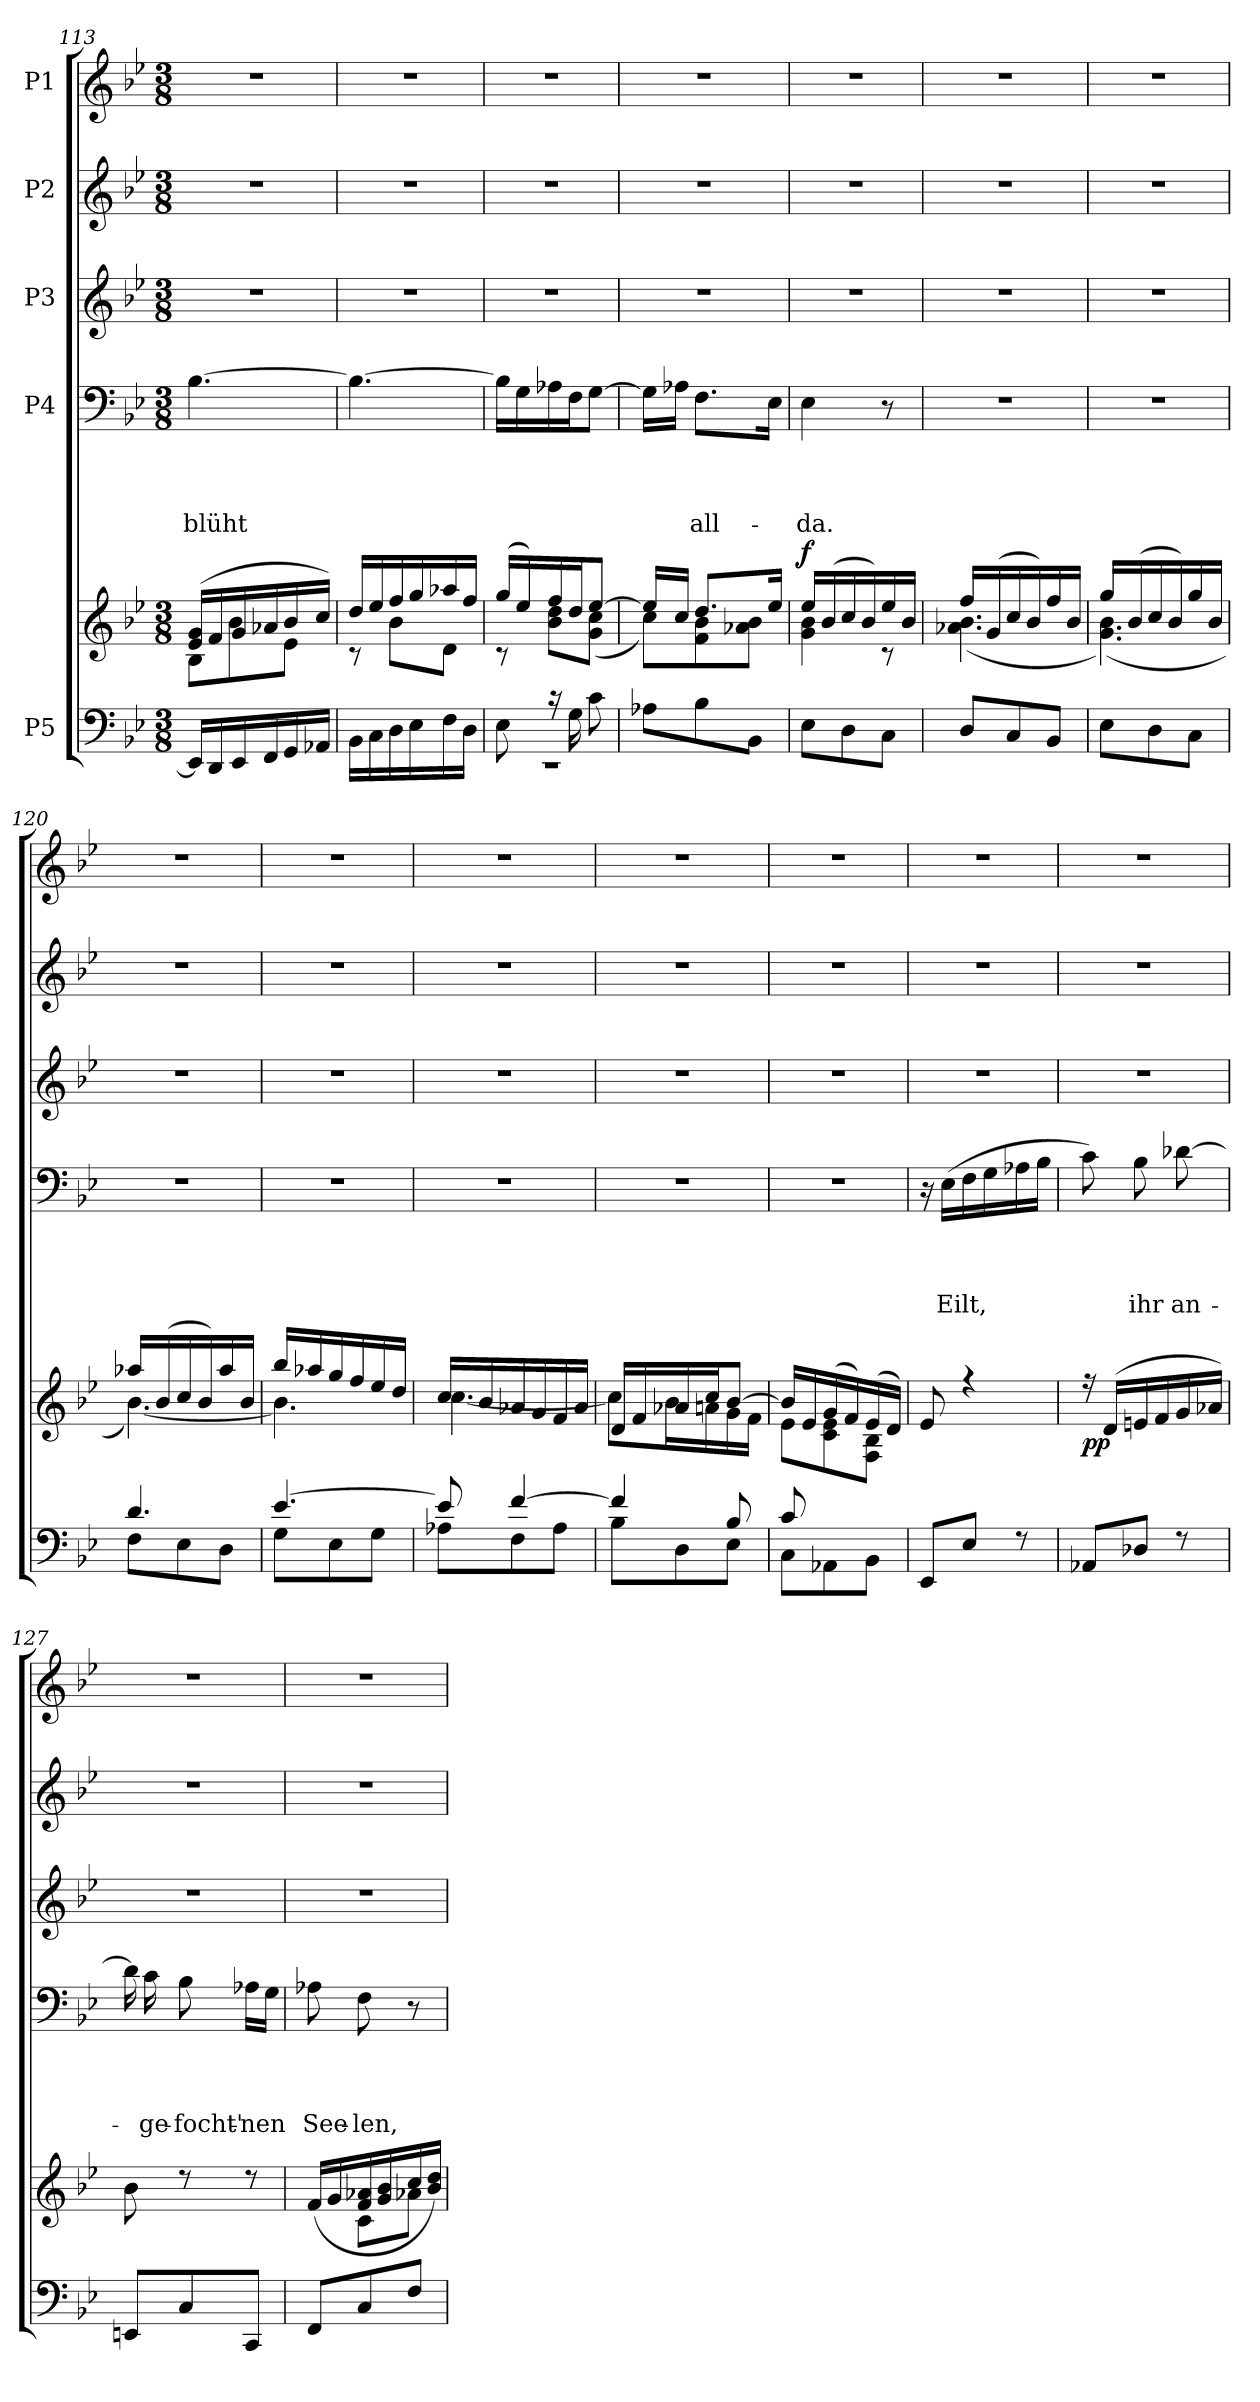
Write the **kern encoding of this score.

**kern	**kern	**dynam	**kern	**text	**text	**text	**text	**kern	**kern	**kern
*part5	*part5	*part5	*part4	*part4	*part4	*part4	*part4	*part3	*part2	*part1
*staff6	*staff5	*staff5/6	*staff4	*staff4	*staff4	*staff4	*staff4	*staff3	*staff2	*staff1
*I"P5	*	*	*I"P4	*	*	*	*	*I"P3	*I"P2	*I"P1
*clefF4	*clefG2	*	*clefF4	*	*	*	*	*clefG2	*clefG2	*clefG2
*	*	*	*	*	*	*	*	*ITrd7c12	*	*
*k[b-e-]	*k[b-e-]	*	*k[b-e-]	*	*	*	*	*k[b-e-]	*k[b-e-]	*k[b-e-]
*B-:	*B-:	*	*B-:	*	*	*	*	*B-:	*B-:	*B-:
*M3/8	*M3/8	*	*M3/8	*	*	*	*	*M3/8	*M3/8	*M3/8
=113	=113	=113	=113	=113	=113	=113	=113	=113	=113	=113
*^	*^	*	*	*	*	*	*	*	*	*
!	!	!	!	!	!	!	!	!	!LO:LY:b	!LO:N:vis=1	!	!
16EE-/LL]	4.ryy	(>16e-/ 16g/LL	8B-\L	.	[>4.B-\	.	.	.	blüht	4.r	4.r	4.r
16DD/	.	16f/	.	.	.	.	.	.	.	.	.	.
16EE-/	.	16g/	8b-\	.	.	.	.	.	.	.	.	.
16FF/	.	16a-X/	.	.	.	.	.	.	.	.	.	.
16GG/	.	16b-/	8e-\J	.	.	.	.	.	.	.	.	.
16AA-X/JJ	.	16cc/JJ)	.	.	.	.	.	.	.	.	.	.
=114	=114	=114	=114	=114	=114	=114	=114	=114	=114	=114	=114	=114
!	!	!	!	!	!	!	!	!	!	!LO:N:vis=1	!	!
16BB-\LL	4.ryy	16dd/LL	8rc	.	4.B-\_	.	.	.	.	4.r	4.r	4.r
16C\	.	16ee-/	.	.	.	.	.	.	.	.	.	.
16D\	.	16ff/	8b-\L	.	.	.	.	.	.	.	.	.
16E-\	.	16gg/	.	.	.	.	.	.	.	.	.	.
16F\	.	16aa-X/	8d\J	.	.	.	.	.	.	.	.	.
16D\JJ	.	16ff/JJ	.	.	.	.	.	.	.	.	.	.
=115	=115	=115	=115	=115	=115	=115	=115	=115	=115	=115	=115	=115
!	!LO:N:vis=1	!	!	!	!	!	!	!	!	!LO:N:vis=1	!	!
8E-\	4.rEE	(>16gg/LL	8rc	.	16B-\LL]	.	.	.	.	4.r	4.r	4.r
.	.	16ee-/)	.	.	16G\	.	.	.	.	.	.	.
16rc	.	16ff/	8b-\ 8dd\L	.	16A-X\	.	.	.	.	.	.	.
16G\	.	16dd/J	.	.	16F\J	.	.	.	.	.	.	.
8c\	.	[>8ee-/J	(<8g\ 8cc\J	.	[>8G\J	.	.	.	.	.	.	.
=116	=116	=116	=116	=116	=116	=116	=116	=116	=116	=116	=116	=116
!	!	!	!	!	!	!	!	!	!	!LO:N:vis=1	!	!
8A-X\L	4.ryy	16ee-/LL]	8cc\L)	.	16G\LL]	.	.	.	.	4.r	4.r	4.r
.	.	16cc/JJ	.	.	16A-X\JJ	.	.	.	.	.	.	.
!	!	!	!	!	!	!	!	!	!LO:LY:b	!	!	!
8B-\	.	8.dd/L	8f\ 8b-\	.	8.F\L	.	.	.	all-	.	.	.
8BB-\J	.	.	8a-X\ 8b-\J	.	.	.	.	.	.	.	.	.
.	.	16ee-/Jk	.	.	16E-\Jk	.	.	.	.	.	.	.
=117	=117	=117	=117	=117	=117	=117	=117	=117	=117	=117	=117	=117
!	!	!	!	!LO:DY:a	!	!	!	!	!LO:LY:b	!LO:N:vis=1	!	!
8E-\L	4.ryy	16ee-/LL	4g\ 4b-\	f	4E-\	.	.	.	-da.	4.r	4.r	4.r
.	.	(>16b-/	.	.	.	.	.	.	.	.	.	.
8D\	.	16cc/	.	.	.	.	.	.	.	.	.	.
.	.	16b-/)	.	.	.	.	.	.	.	.	.	.
8C\J	.	16ee-/	8rc	.	8r	.	.	.	.	.	.	.
.	.	16b-/JJ	.	.	.	.	.	.	.	.	.	.
!!LO:PB:g=z
=118	=118	=118	=118	=118	=118	=118	=118	=118	=118	=118	=118	=118
!	!	!	!	!	!LO:N:vis=1	!	!	!	!	!LO:N:vis=1	!	!
8D/L	4.ryy	16ff/LL	(<4.a-X\ 4.b-\	.	4.r	.	.	.	.	4.r	4.r	4.r
.	.	(>16g/	.	.	.	.	.	.	.	.	.	.
8C/	.	16cc/	.	.	.	.	.	.	.	.	.	.
.	.	16b-/)	.	.	.	.	.	.	.	.	.	.
8BB-/J	.	16ff/	.	.	.	.	.	.	.	.	.	.
.	.	16b-/JJ	.	.	.	.	.	.	.	.	.	.
=119	=119	=119	=119	=119	=119	=119	=119	=119	=119	=119	=119	=119
!	!	!	!	!	!LO:N:vis=1	!	!	!	!	!LO:N:vis=1	!	!
8E-\L	4.ryy	16gg/LL	(<4.g\ 4.b-\)	.	4.r	.	.	.	.	4.r	4.r	4.r
.	.	(>16b-/	.	.	.	.	.	.	.	.	.	.
8D\	.	16cc/	.	.	.	.	.	.	.	.	.	.
.	.	16b-/)	.	.	.	.	.	.	.	.	.	.
8C\J	.	16gg/	.	.	.	.	.	.	.	.	.	.
.	.	16b-/JJ	.	.	.	.	.	.	.	.	.	.
=120	=120	=120	=120	=120	=120	=120	=120	=120	=120	=120	=120	=120
!	!	!	!	!	!LO:N:vis=1	!	!	!	!	!LO:N:vis=1	!	!
4.d/	8F\L	16aa-X/LL	[<4.b-\)	.	4.r	.	.	.	.	4.r	4.r	4.r
.	.	(>16b-/	.	.	.	.	.	.	.	.	.	.
.	8E-\	16cc/	.	.	.	.	.	.	.	.	.	.
.	.	16b-/)	.	.	.	.	.	.	.	.	.	.
.	8D\J	16aa-/	.	.	.	.	.	.	.	.	.	.
.	.	16b-/JJ	.	.	.	.	.	.	.	.	.	.
=121	=121	=121	=121	=121	=121	=121	=121	=121	=121	=121	=121	=121
!	!	!	!	!	!LO:N:vis=1	!	!	!	!	!LO:N:vis=1	!	!
[>4.e-/	8G\L	16bb-/LL	4.b-\]	.	4.r	.	.	.	.	4.r	4.r	4.r
.	.	16aa-X/	.	.	.	.	.	.	.	.	.	.
.	8E-\	16gg/	.	.	.	.	.	.	.	.	.	.
.	.	16ff/	.	.	.	.	.	.	.	.	.	.
.	8G\J	16ee-/	.	.	.	.	.	.	.	.	.	.
.	.	16dd/JJ	.	.	.	.	.	.	.	.	.	.
=122	=122	=122	=122	=122	=122	=122	=122	=122	=122	=122	=122	=122
!	!	!	!	!	!LO:N:vis=1	!	!	!	!	!LO:N:vis=1	!	!
8e-/]	8A-X\L	16cc/LL	[<4.cc\	.	4.r	.	.	.	.	4.r	4.r	4.r
.	.	16b-/	.	.	.	.	.	.	.	.	.	.
[>4f/	8F\	16a-X/	.	.	.	.	.	.	.	.	.	.
.	.	16g/	.	.	.	.	.	.	.	.	.	.
.	8A-\J	16f/	.	.	.	.	.	.	.	.	.	.
.	.	16a-/JJ	.	.	.	.	.	.	.	.	.	.
=123	=123	=123	=123	=123	=123	=123	=123	=123	=123	=123	=123	=123
!	!	!	!	!	!LO:N:vis=1	!	!	!	!	!LO:N:vis=1	!	!
4f/]	8B-\L	16d/LL	8cc\L]	.	4.r	.	.	.	.	4.r	4.r	4.r
.	.	16f/	.	.	.	.	.	.	.	.	.	.
.	8D\	16a-X/	16b-\L	.	.	.	.	.	.	.	.	.
.	.	16cc/J	16an\	.	.	.	.	.	.	.	.	.
8B-/	8E-\J	[>8b-/J	16g\	.	.	.	.	.	.	.	.	.
.	.	.	16f\JJ	.	.	.	.	.	.	.	.	.
!!LO:LB:g=z
=124	=124	=124	=124	=124	=124	=124	=124	=124	=124	=124	=124	=124
!	!	!	!	!	!LO:N:vis=1	!	!	!	!	!LO:N:vis=1	!	!
8c/	8C\L	16b-/LL]	8e-\L	.	4.r	.	.	.	.	4.r	4.r	4.r
.	.	16e-/	.	.	.	.	.	.	.	.	.	.
4ryy	8AA-X\	(>16g/	8c\ 8e-\	.	.	.	.	.	.	.	.	.
.	.	16f/)	.	.	.	.	.	.	.	.	.	.
.	8BB-\J	(>16e-/	8F\ 8B-\J	.	.	.	.	.	.	.	.	.
.	.	16d/JJ)	.	.	.	.	.	.	.	.	.	.
=125	=125	=125	=125	=125	=125	=125	=125	=125	=125	=125	=125	=125
!	!	!	!	!	!	!	!	!	!	!LO:N:vis=1	!	!
8EE-/L	4.ryy	8e-/	4.ryy	.	16r	.	.	.	.	4.r	4.r	4.r
!	!	!	!	!	!	!	!	!	!LO:LY:b	!	!	!
.	.	.	.	.	(>16E-\LL	.	.	.	Eilt,	.	.	.
8E-/J	.	4r	.	.	16F\	.	.	.	.	.	.	.
.	.	.	.	.	16G\	.	.	.	.	.	.	.
8r	.	.	.	.	16A-X\	.	.	.	.	.	.	.
.	.	.	.	.	16B-\JJ	.	.	.	.	.	.	.
=126	=126	=126	=126	=126	=126	=126	=126	=126	=126	=126	=126	=126
!	!	!	!	!LO:DY:b	!	!	!	!	!	!LO:N:vis=1	!	!
8AA-X/L	4.ryy	16r	4.ryy	pp	8c\)	.	.	.	.	4.r	4.r	4.r
.	.	(>16d/LL	.	.	.	.	.	.	.	.	.	.
!	!	!	!	!	!	!	!	!	!LO:LY:b	!	!	!
8D-X/J	.	16en/	.	.	8B-\	.	.	.	ihr	.	.	.
.	.	16f/	.	.	.	.	.	.	.	.	.	.
!	!	!	!	!	!	!	!	!	!LO:LY:b	!	!	!
8r	.	16g/	.	.	[>8d-X\	.	.	.	an-	.	.	.
.	.	16a-X/JJ)	.	.	.	.	.	.	.	.	.	.
=127	=127	=127	=127	=127	=127	=127	=127	=127	=127	=127	=127	=127
!	!	!	!	!	!	!	!	!	!	!LO:N:vis=1	!	!
8EEn/L	4.ryy	8b-\	4.ryy	.	16d-\]	.	.	.	.	4.r	4.r	4.r
!	!	!	!	!	!	!	!	!	!LO:LY:b	!	!	!
.	.	.	.	.	16c\	.	.	.	-ge-	.	.	.
!	!	!	!	!	!	!	!	!	!LO:LY:b	!	!	!
8C/	.	8r	.	.	8B-\	.	.	.	-focht'-	.	.	.
!	!	!	!	!	!	!	!	!	!LO:LY:b	!	!	!
8CC/J	.	8r	.	.	16A-X\LL	.	.	.	-nen	.	.	.
.	.	.	.	.	16G\JJ	.	.	.	.	.	.	.
=128	=128	=128	=128	=128	=128	=128	=128	=128	=128	=128	=128	=128
!	!	!	!	!	!	!	!	!	!LO:LY:b	!LO:N:vis=1	!	!
8FF/L	4.ryy	(>16f/LL	8ryy	.	8A-X\	.	.	.	See-	4.r	4.r	4.r
.	.	16g/	.	.	.	.	.	.	.	.	.	.
!	!	!	!	!	!	!	!	!	!LO:LY:b	!	!	!
8C/	.	16f/ 16a-X/	8c\L	.	8F\	.	.	.	-len,	.	.	.
.	.	16g/ 16b-/	.	.	.	.	.	.	.	.	.	.
8F/J	.	16cc/	8a-X\J	.	8r	.	.	.	.	.	.	.
.	.	16b-/ 16dd/JJ)	.	.	.	.	.	.	.	.	.	.
*v	*v	*	*	*	*	*	*	*	*	*	*	*
*	*v	*v	*	*	*	*	*	*	*	*	*
=	=	=	=	=	=	=	=	=	=	=
*-	*-	*-	*-	*-	*-	*-	*-	*-	*-	*-
